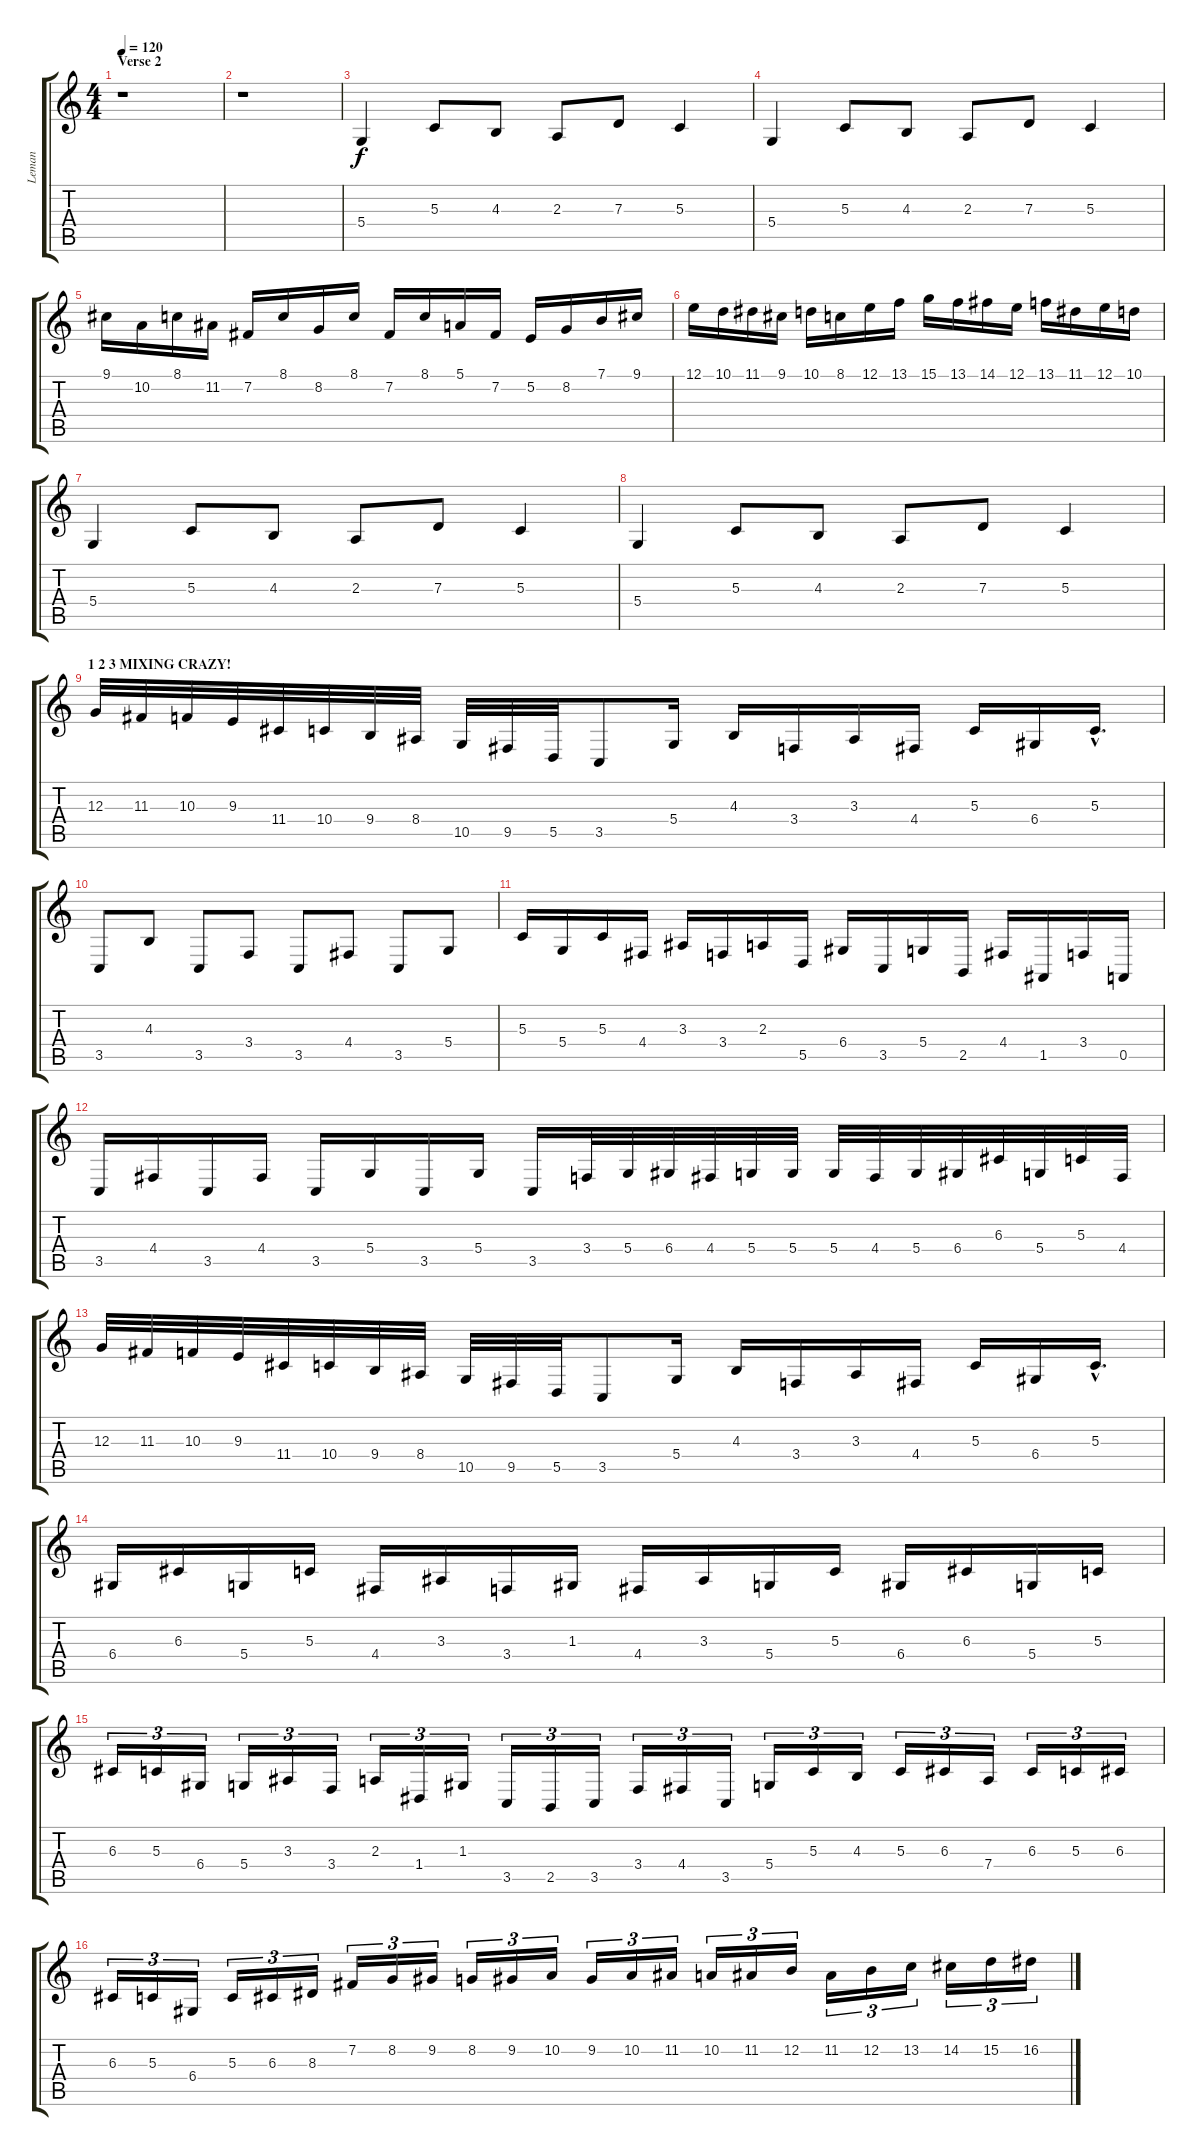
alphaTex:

\track ("Leman" "Leman") {instrument koto}
\staff {score tabs}
\tuning (E4 B3 G3 D3 A2 E2) {hide}
\ts (4 4)
\section ("" "Verse 2")
\tempo 120
\clef g2
\ks c
r.1{dy f} |
r.1 |
5.4.4 5.3.8 4.3.8 2.3.8 7.3.8 5.3.4 |
5.4.4 5.3.8 4.3.8 2.3.8 7.3.8 5.3.4 |
9.1.16 10.2.16 8.1.16 11.2.16 7.2.16 8.1.16 8.2.16 8.1.16 7.2.16 8.1.16 5.1.16 7.2.16 5.2.16 8.2.16 7.1.16 9.1.16 |
12.1.16 10.1.16 11.1.16 9.1.16 10.1.16 8.1.16 12.1.16 13.1.16 15.1.16 13.1.16 14.1.16 12.1.16 13.1.16 11.1.16 12.1.16 10.1.16 |
5.4.4 5.3.8 4.3.8 2.3.8 7.3.8 5.3.4 |
5.4.4 5.3.8 4.3.8 2.3.8 7.3.8 5.3.4 |
\section ("" "1 2 3 MIXING CRAZY!")
12.3.32 11.3.32 10.3.32 9.3.32 11.4.32 10.4.32 9.4.32 8.4.32 10.5.32 9.5.32 5.5.32 3.5.8 5.4.16 4.3.16 3.4.16 3.3.16 4.4.16 5.3.16 6.4.16 5.3{hac}.16{d} |
3.5.8 4.3.8 3.5.8 3.4.8 3.5.8 4.4.8 3.5.8 5.4.8 |
5.3.16 5.4.16 5.3.16 4.4.16 3.3.16 3.4.16 2.3.16 5.5.16 6.4.16 3.5.16 5.4.16 2.5.16 4.4.16 1.5.16 3.4.16 0.5.16 |
3.5.16 4.4.16 3.5.16 4.4.16 3.5.16 5.4.16 3.5.16 5.4.16 3.5.16 3.4.32 5.4.32 6.4.32 4.4.32 5.4.32 5.4.32 5.4.32 4.4.32 5.4.32 6.4.32 6.3.32 5.4.32 5.3.32 4.4.32 |
12.3.32 11.3.32 10.3.32 9.3.32 11.4.32 10.4.32 9.4.32 8.4.32 10.5.32 9.5.32 5.5.32 3.5.8 5.4.16 4.3.16 3.4.16 3.3.16 4.4.16 5.3.16 6.4.16 5.3{hac}.16{d} |
6.4.16 6.3.16 5.4.16 5.3.16 4.4.16 3.3.16 3.4.16 1.3.16 4.4.16 3.3.16 5.4.16 5.3.16 6.4.16 6.3.16 5.4.16 5.3.16 |
6.3.16{tu (3 2)} 5.3.16{tu (3 2)} 6.4.16{tu (3 2)} 5.4.16{tu (3 2)} 3.3.16{tu (3 2)} 3.4.16{tu (3 2)} 2.3.16{tu (3 2)} 1.4.16{tu (3 2)} 1.3.16{tu (3 2)} 3.5.16{tu (3 2)} 2.5.16{tu (3 2)} 3.5.16{tu (3 2)} 3.4.16{tu (3 2)} 4.4.16{tu (3 2)} 3.5.16{tu (3 2)} 5.4.16{tu (3 2)} 5.3.16{tu (3 2)} 4.3.16{tu (3 2)} 5.3.16{tu (3 2)} 6.3.16{tu (3 2)} 7.4.16{tu (3 2)} 6.3.16{tu (3 2)} 5.3.16{tu (3 2)} 6.3.16{tu (3 2)} |
6.3.16{tu (3 2)} 5.3.16{tu (3 2)} 6.4.16{tu (3 2)} 5.3.16{tu (3 2)} 6.3.16{tu (3 2)} 8.3.16{tu (3 2)} 7.2.16{tu (3 2)} 8.2.16{tu (3 2)} 9.2.16{tu (3 2)} 8.2.16{tu (3 2)} 9.2.16{tu (3 2)} 10.2.16{tu (3 2)} 9.2.16{tu (3 2)} 10.2.16{tu (3 2)} 11.2.16{tu (3 2)} 10.2.16{tu (3 2)} 11.2.16{tu (3 2)} 12.2.16{tu (3 2)} 11.2.16{tu (3 2)} 12.2.16{tu (3 2)} 13.2.16{tu (3 2)} 14.2.16{tu (3 2)} 15.2.16{tu (3 2)} 16.2.16{tu (3 2)}
